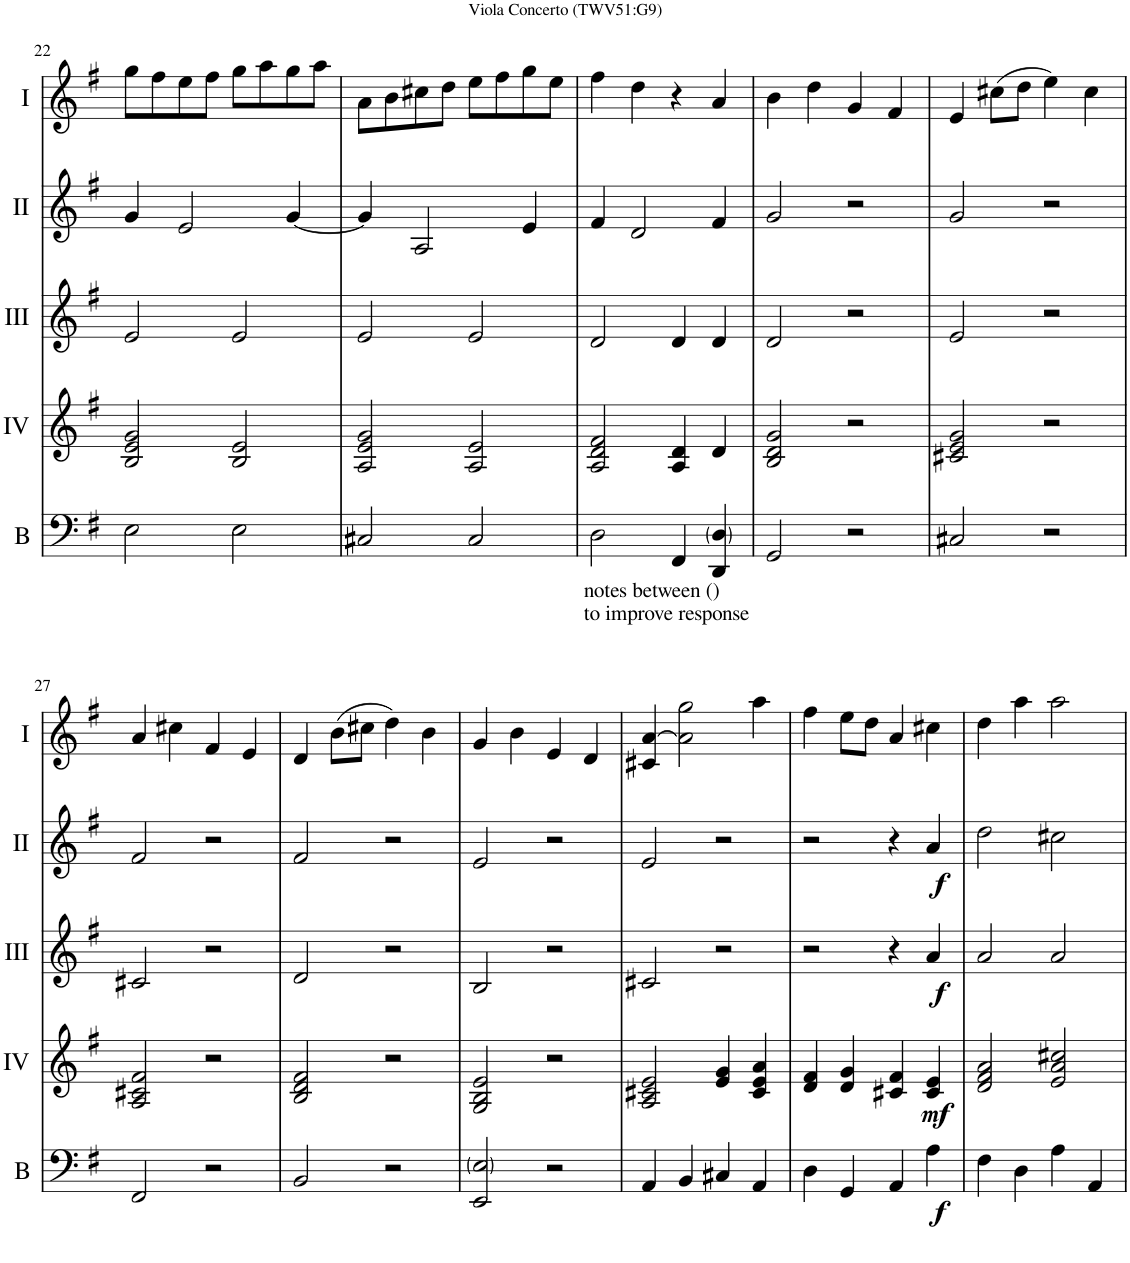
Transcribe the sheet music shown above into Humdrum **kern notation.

**kern	**dynam	**kern	**dynam	**kern	**dynam	**kern	**dynam	**kern
*part5	*part5	*part4	*part4	*part3	*part3	*part2	*part2	*part1
*staff5	*staff5	*staff4	*staff4	*staff3	*staff3	*staff2	*staff2	*staff1
*I"Bass	*	*I"Acc. 4	*	*I"Acc. 3	*	*I"Acc. 2	*	*I"Acc. 1
*I'B	*	*	*	*	*	*	*	*
!!LO:PB:g=z
*clefF4	*	*clefG2	*	*clefG2	*	*clefG2	*	*clefG2
*Trd7c12	*	*	*	*	*	*	*	*Trd7c12
*k[f#]	*	*k[f#]	*	*k[f#]	*	*k[f#]	*	*k[f#]
*M2/2	*	*M2/2	*	*M2/2	*	*M2/2	*	*M2/2
*met(c|)	*	*met(c|)	*	*met(c|)	*	*met(c|)	*	*met(c|)
=22	=22	=22	=22	=22	=22	=22	=22	=22
2E\	.	2B/ 2e/ 2g/	.	2e/	.	4g/	.	8gg\L
.	.	.	.	.	.	.	.	8ff#\
.	.	.	.	.	.	2e/	.	8ee\
.	.	.	.	.	.	.	.	8ff#\J
2E\	.	2B/ 2e/	.	2e/	.	.	.	8gg\L
.	.	.	.	.	.	.	.	8aa\
.	.	.	.	.	.	[4g/	.	8gg\
.	.	.	.	.	.	.	.	8aa\J
=23	=23	=23	=23	=23	=23	=23	=23	=23
2C#X/	.	2A/ 2e/ 2g/	.	2e/	.	4g/]	.	8a\L
.	.	.	.	.	.	.	.	8b\
.	.	.	.	.	.	2A/	.	8cc#X\
.	.	.	.	.	.	.	.	8dd\J
2C#/	.	2A/ 2e/	.	2e/	.	.	.	8ee\L
.	.	.	.	.	.	.	.	8ff#\
.	.	.	.	.	.	4e/	.	8gg\
.	.	.	.	.	.	.	.	8ee\J
=24	=24	=24	=24	=24	=24	=24	=24	=24
2D\	.	2A/ 2d/ 2f#/	.	2d/	.	4f#/	.	4ff#\
.	.	.	.	.	.	2d/	.	4dd\
4FF#/	.	4A/ 4d/	.	4d/	.	.	.	4r
!LO:TX:b:t=notes between ()	!	!	!	!	!	!	!	!
!LO:TX:b:t=to improve response	!	!	!	!	!	!	!	!
4DD/ 4D/	.	4d/	.	4d/	.	4f#/	.	4a/
=25	=25	=25	=25	=25	=25	=25	=25	=25
2GG/	.	2B/ 2d/ 2g/	.	2d/	.	2g/	.	4b\
.	.	.	.	.	.	.	.	4dd\
2r	.	2r	.	2r	.	2r	.	4g/
.	.	.	.	.	.	.	.	4f#/
=26	=26	=26	=26	=26	=26	=26	=26	=26
2C#X/	.	2c#X/ 2e/ 2g/	.	2e/	.	2g/	.	4e/
.	.	.	.	.	.	.	.	(8cc#X\L
.	.	.	.	.	.	.	.	8dd\J
2r	.	2r	.	2r	.	2r	.	4ee\)
.	.	.	.	.	.	.	.	4cc#\
!!LO:LB:g=z
=27	=27	=27	=27	=27	=27	=27	=27	=27
2FF#/	.	2A/ 2c#X/ 2f#/	.	2c#X/	.	2f#/	.	4a/
.	.	.	.	.	.	.	.	4cc#X\
2r	.	2r	.	2r	.	2r	.	4f#/
.	.	.	.	.	.	.	.	4e/
=28	=28	=28	=28	=28	=28	=28	=28	=28
2BB/	.	2B/ 2d/ 2f#/	.	2d/	.	2f#/	.	4d/
.	.	.	.	.	.	.	.	(8b\L
.	.	.	.	.	.	.	.	8cc#X\J
2r	.	2r	.	2r	.	2r	.	4dd\)
.	.	.	.	.	.	.	.	4b\
=29	=29	=29	=29	=29	=29	=29	=29	=29
2EE/ 2E/	.	2G/ 2B/ 2e/	.	2B/	.	2e/	.	4g/
.	.	.	.	.	.	.	.	4b\
2r	.	2r	.	2r	.	2r	.	4e/
.	.	.	.	.	.	.	.	4d/
=30	=30	=30	=30	=30	=30	=30	=30	=30
4AA/	.	2A/ 2c#X/ 2e/	.	2c#X/	.	2e/	.	4c#X/ [4a/
4BB/	.	.	.	.	.	.	.	2a\] 2gg\
4C#X/	.	4e/ 4g/	.	2r	.	2r	.	.
4AA/	.	4c#/ 4e/ 4a/	.	.	.	.	.	4aa\
=31	=31	=31	=31	=31	=31	=31	=31	=31
4D\	.	4d/ 4f#/	.	2r	.	2r	.	4ff#\
4GG/	.	4d/ 4g/	.	.	.	.	.	8ee\L
.	.	.	.	.	.	.	.	8dd\J
4AA/	.	4c#X/ 4f#/	.	4r	.	4r	.	4a/
!	!LO:DY:b	!	!LO:DY:b	!	!LO:DY:b	!	!LO:DY:b	!
4A\	f	4c#/ 4e/	mf	4a/	f	4a/	f	4cc#X\
=32	=32	=32	=32	=32	=32	=32	=32	=32
4F#\	.	2d/ 2f#/ 2a/	.	2a/	.	2dd\	.	4dd\
4D\	.	.	.	.	.	.	.	4aa\
4A\	.	2e/ 2a/ 2cc#X/	.	2a/	.	2cc#X\	.	2aa\
4AA/	.	.	.	.	.	.	.	.
=	=	=	=	=	=	=	=	=
*-	*-	*-	*-	*-	*-	*-	*-	*-
